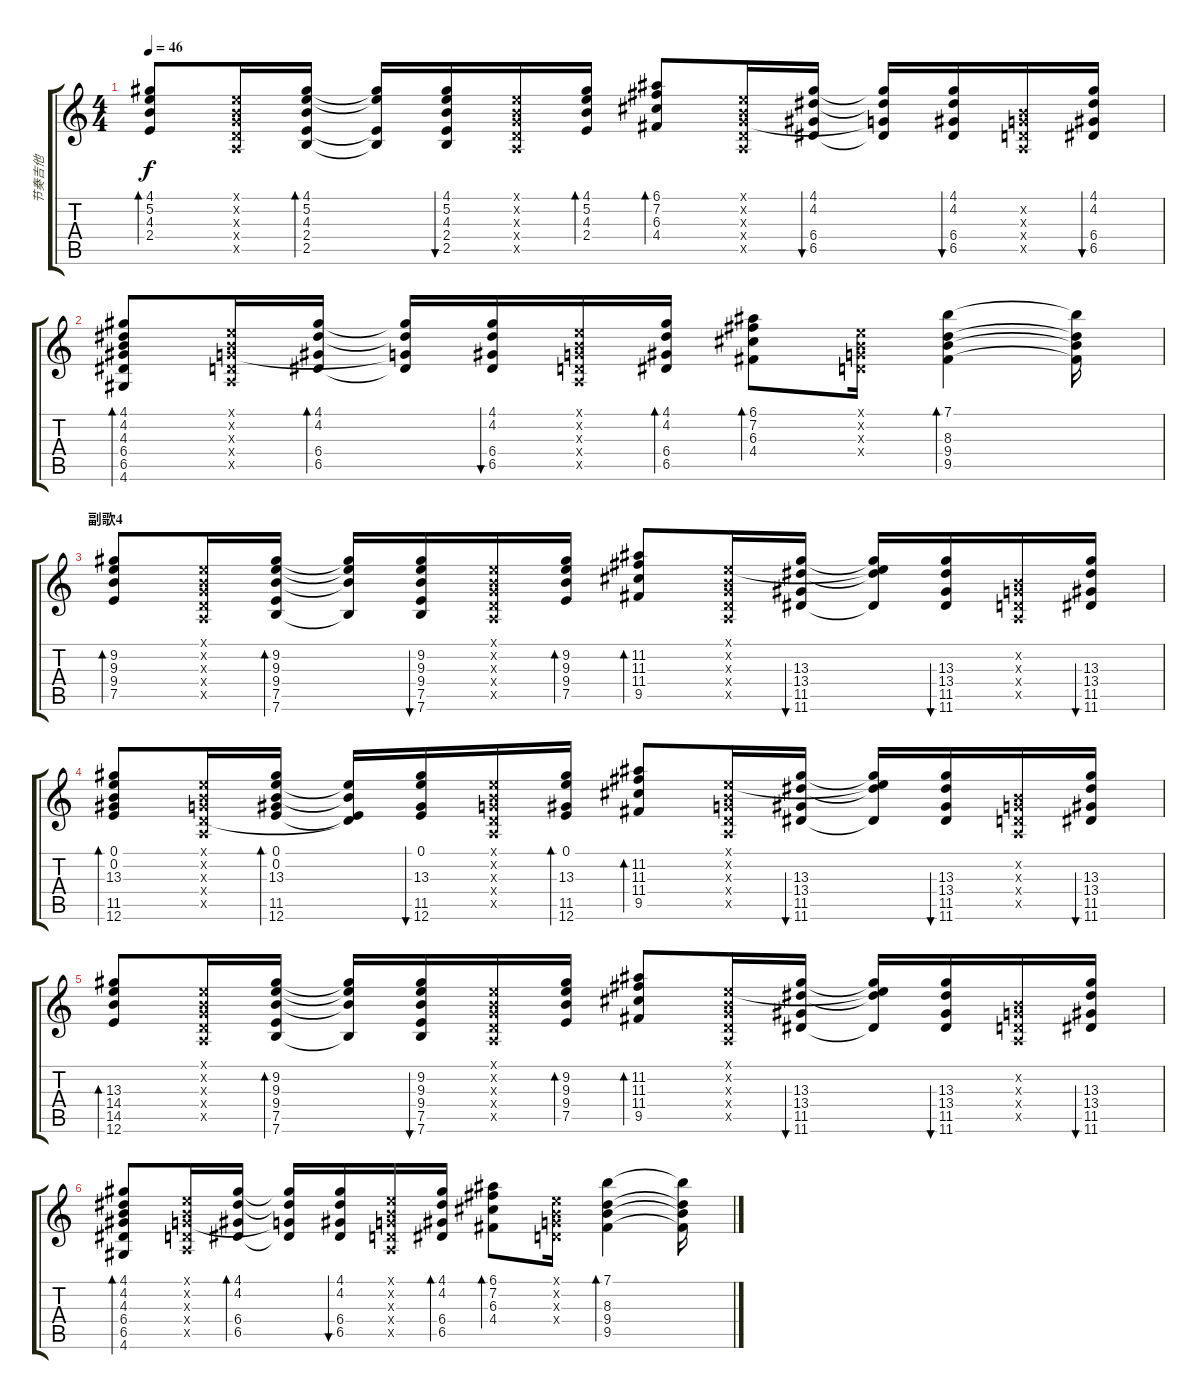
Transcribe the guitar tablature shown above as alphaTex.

\track ("节奏吉他" "节奏吉他") {instrument electricguitarjazz}
\staff {score tabs}
\tuning (E4 B3 G3 D3 A2 E2) {hide}
\ts (4 4)
\tempo 46
\clef g2
\ks c
(4.1 5.2 4.3 2.4).8{bd 30 dy f} (0.1{x} 0.2{x} 0.3{x} 0.4{x} 0.5{x}).16 (4.1 5.2 4.3 2.4 2.5).16{bd 30} (4.1{t} 5.2{t} 2.4{t} 2.5{t}).16 (4.1 5.2 4.3 2.4 2.5).16{bu 30} (0.1{x} 0.2{x} 0.3{x} 0.4{x} 0.5{x}).16 (4.1 5.2 4.3 2.4).16{bd 30} (6.1 7.2 6.3 4.4).8{bd 30} (0.1{x} 0.2{x} 0.3{x} 0.4{x} 0.5{x}).16 (4.1 4.2 6.4 6.5).16{bu 30} (4.1{t} 4.2{t} 0.3{t} 6.5{t}).16 (4.1 4.2 6.4 6.5).16{bu 30} (0.2{x} 0.3{x} 0.4{x} 0.5{x}).16 (4.1 4.2 6.4 6.5).16{bu 30} |
(4.1 4.2 4.3 6.4 6.5 4.6).8{bd 30} (0.1{x} 0.2{x} 0.3{x} 0.4{x} 0.5{x}).16 (4.1 4.2 6.4 6.5).16{bd 30} (4.1{t} 4.2{t} 0.3{t} 6.5{t}).16 (4.1 4.2 6.4 6.5).16{bu 30} (0.1{x} 0.2{x} 0.3{x} 0.4{x} 0.5{x}).16 (4.1 4.2 6.4 6.5).16{bd 30} (6.1 7.2 6.3 4.4).8{bd 30} (0.1{x} 0.2{x} 0.3{x} 0.4{x}).16 (7.1 8.3 9.4 9.5).4{bd 60} (7.1{t} 8.3{t} 9.4{t} 9.5{t}).16 |
\section ("" "副歌4")
(9.2 9.3 9.4 7.5).8{bd 30} (0.1{x} 0.2{x} 0.3{x} 0.4{x} 0.5{x}).16 (9.2 9.3 9.4 7.5 7.6).16{bd 30} (9.2{t} 9.3{t} 9.4{t} 7.6{t}).16 (9.2 9.3 9.4 7.5 7.6).16{bu 30} (0.1{x} 0.2{x} 0.3{x} 0.4{x} 0.5{x}).16 (9.2 9.3 9.4 7.5).16{bd 30} (11.2 11.3 11.4 9.5).8{bd 30} (0.1{x} 0.2{x} 0.3{x} 0.4{x} 0.5{x}).16 (13.3 13.4 11.5 11.6).16{bu 30} (0.1{t} 13.3{t} 13.4{t} 11.6{t}).16 (13.3 13.4 11.5 11.6).16{bu 30} (0.2{x} 0.3{x} 0.4{x} 0.5{x}).16 (13.3 13.4 11.5 11.6).16{bu 30} |
(0.1 0.2 13.3 11.5 12.6).8{bd 30} (0.1{x} 0.2{x} 0.3{x} 0.4{x} 0.5{x}).16 (0.1 0.2 13.3 11.5 12.6).16{bd 30} (0.1{t} 0.2{t} 0.4{t} 12.6{t}).16 (0.1 13.3 11.5 12.6).16{bu 30} (0.1{x} 0.2{x} 0.3{x} 0.4{x} 0.5{x}).16 (0.1 13.3 11.5 12.6).16{bd 30} (11.2 11.3 11.4 9.5).8{bd 30} (0.1{x} 0.2{x} 0.3{x} 0.4{x} 0.5{x}).16 (13.3 13.4 11.5 11.6).16{bu 30} (0.1{t} 13.3{t} 13.4{t} 11.6{t}).16 (13.3 13.4 11.5 11.6).16{bu 30} (0.2{x} 0.3{x} 0.4{x} 0.5{x}).16 (13.3 13.4 11.5 11.6).16{bu 30} |
(13.3 14.4 14.5 12.6).8{bd 30} (0.1{x} 0.2{x} 0.3{x} 0.4{x} 0.5{x}).16 (9.2 9.3 9.4 7.5 7.6).16{bd 30} (9.2{t} 9.3{t} 9.4{t} 7.6{t}).16 (9.2 9.3 9.4 7.5 7.6).16{bu 30} (0.1{x} 0.2{x} 0.3{x} 0.4{x} 0.5{x}).16 (9.2 9.3 9.4 7.5).16{bd 30} (11.2 11.3 11.4 9.5).8{bd 30} (0.1{x} 0.2{x} 0.3{x} 0.4{x} 0.5{x}).16 (13.3 13.4 11.5 11.6).16{bu 30} (0.1{t} 13.3{t} 13.4{t} 11.6{t}).16 (13.3 13.4 11.5 11.6).16{bu 30} (0.2{x} 0.3{x} 0.4{x} 0.5{x}).16 (13.3 13.4 11.5 11.6).16{bu 30} |
(4.1 4.2 4.3 6.4 6.5 4.6).8{bd 30} (0.1{x} 0.2{x} 0.3{x} 0.4{x} 0.5{x}).16 (4.1 4.2 6.4 6.5).16{bd 30} (4.1{t} 4.2{t} 0.3{t} 6.5{t}).16 (4.1 4.2 6.4 6.5).16{bu 30} (0.1{x} 0.2{x} 0.3{x} 0.4{x} 0.5{x}).16 (4.1 4.2 6.4 6.5).16{bd 30} (6.1 7.2 6.3 4.4).8{bd 30} (0.1{x} 0.2{x} 0.3{x} 0.4{x}).16 (7.1 8.3 9.4 9.5).4{bd 60} (7.1{t} 8.3{t} 9.4{t} 9.5{t}).16
